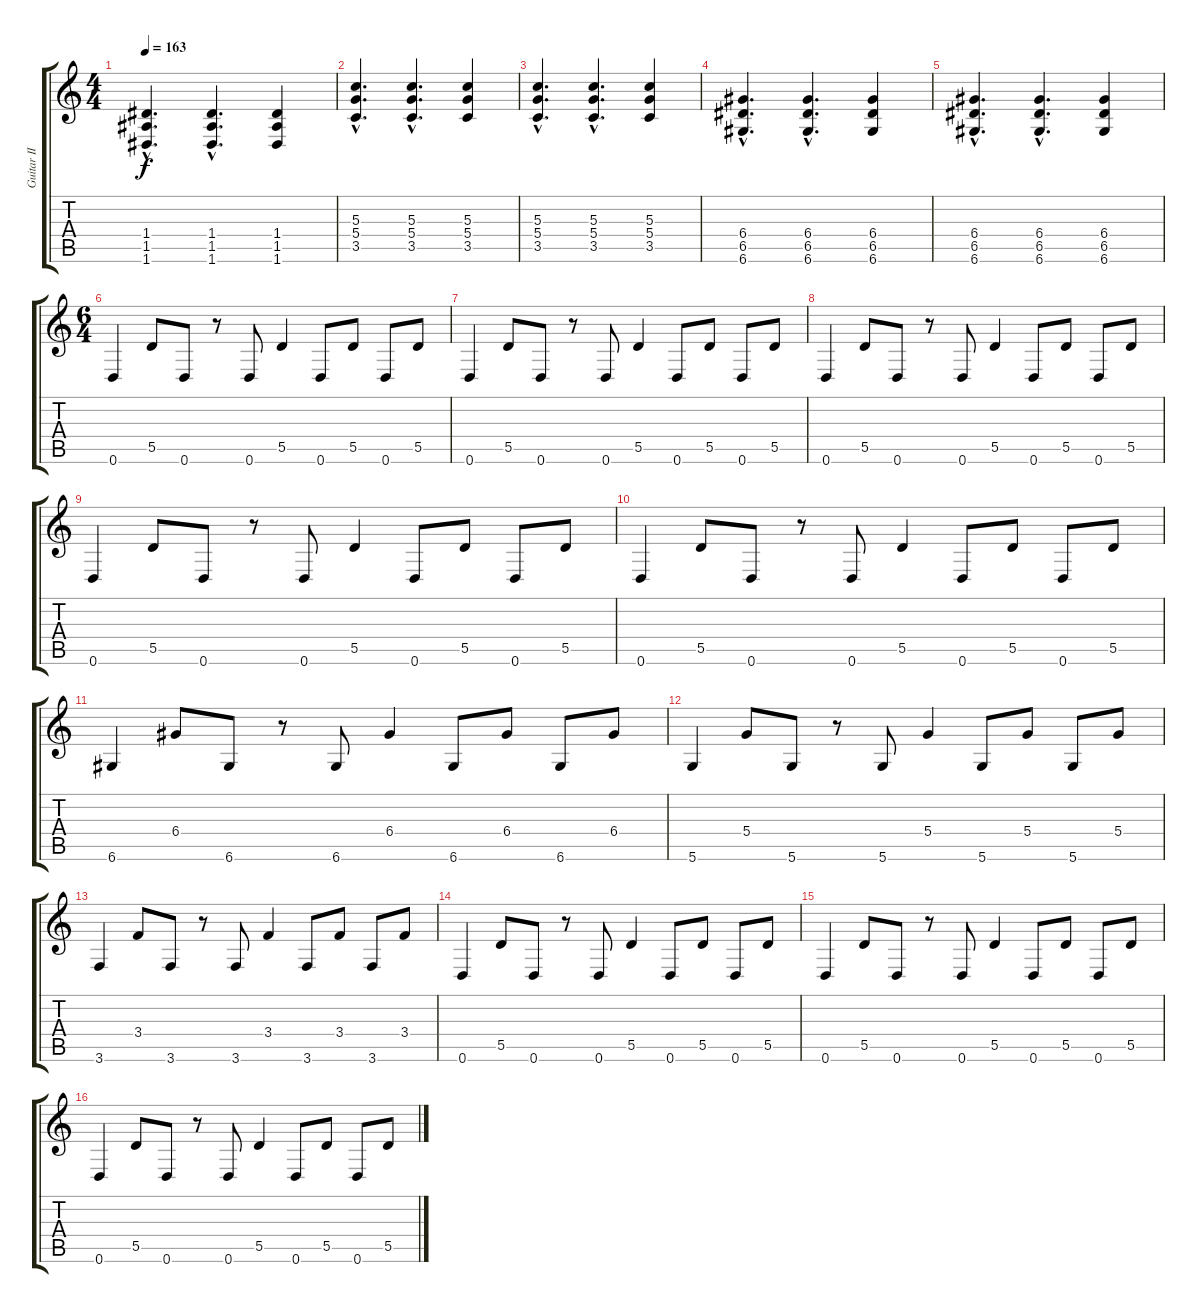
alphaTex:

\track ("Guitar II" "Guitar II") {instrument distortionguitar}
\staff {score tabs}
\tuning (E4 B3 G3 D3 A2 D2) {hide}
\ts (4 4)
\tempo 163
\clef g2
\ks c
(1.4{hac} 1.5{hac} 1.6{hac}).4{d dy f} (1.4{hac} 1.5{hac} 1.6{hac}).4{d} (1.4 1.5 1.6).4 |
(5.3{hac} 5.4{hac} 3.5{hac}).4{d} (5.3{hac} 5.4{hac} 3.5{hac}).4{d} (5.3 5.4 3.5).4 |
(5.3{hac} 5.4{hac} 3.5{hac}).4{d} (5.3{hac} 5.4{hac} 3.5{hac}).4{d} (5.3 5.4 3.5).4 |
(6.4{hac} 6.5{hac} 6.6{hac}).4{d} (6.4{hac} 6.5{hac} 6.6{hac}).4{d} (6.4 6.5 6.6).4 |
(6.4{hac} 6.5{hac} 6.6{hac}).4{d} (6.4{hac} 6.5{hac} 6.6{hac}).4{d} (6.4 6.5 6.6).4 |
\ts (6 4)
0.6.4 5.5.8 0.6.8 r.8 0.6.8 5.5.4 0.6.8 5.5.8 0.6.8 5.5.8 |
0.6.4 5.5.8 0.6.8 r.8 0.6.8 5.5.4 0.6.8 5.5.8 0.6.8 5.5.8 |
0.6.4 5.5.8 0.6.8 r.8 0.6.8 5.5.4 0.6.8 5.5.8 0.6.8 5.5.8 |
0.6.4 5.5.8 0.6.8 r.8 0.6.8 5.5.4 0.6.8 5.5.8 0.6.8 5.5.8 |
0.6.4 5.5.8 0.6.8 r.8 0.6.8 5.5.4 0.6.8 5.5.8 0.6.8 5.5.8 |
6.6.4 6.4.8 6.6.8 r.8 6.6.8 6.4.4 6.6.8 6.4.8 6.6.8 6.4.8 |
5.6.4 5.4.8 5.6.8 r.8 5.6.8 5.4.4 5.6.8 5.4.8 5.6.8 5.4.8 |
3.6.4 3.4.8 3.6.8 r.8 3.6.8 3.4.4 3.6.8 3.4.8 3.6.8 3.4.8 |
0.6.4 5.5.8 0.6.8 r.8 0.6.8 5.5.4 0.6.8 5.5.8 0.6.8 5.5.8 |
0.6.4 5.5.8 0.6.8 r.8 0.6.8 5.5.4 0.6.8 5.5.8 0.6.8 5.5.8 |
0.6.4 5.5.8 0.6.8 r.8 0.6.8 5.5.4 0.6.8 5.5.8 0.6.8 5.5.8
